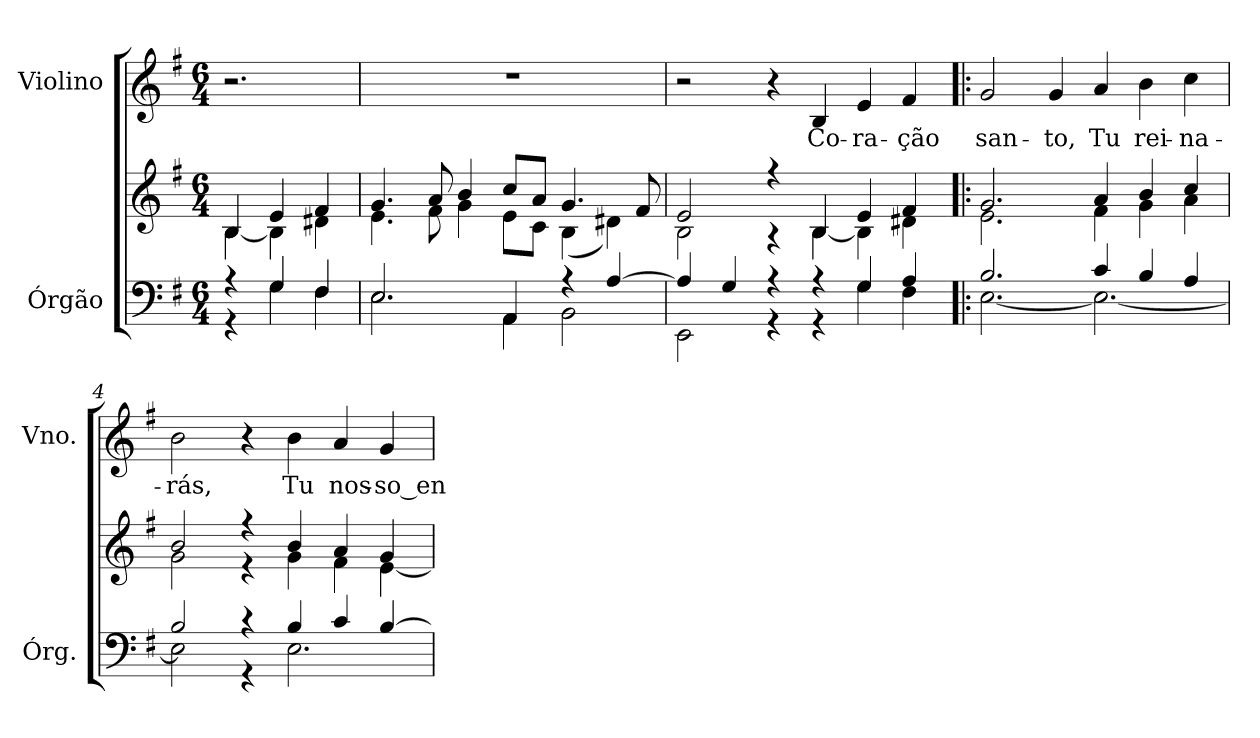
**kern	**kern	**kern	**text
*part2	*part2	*part1	*part1
*staff3	*staff2	*staff1	*staff1
*I"Órgão	*	*I"Violino	*
*I'Órg.	*	*I'Vno.	*
!!LO:PB:g=z
*clefF4	*clefG2	*clefG2	*
*k[f#]	*k[f#]	*k[f#]	*
*e:	*e:	*e:	*
*M6/4	*M6/4	*M6/4	*
*MM90	*MM90	*MM90	*
=	=	=	=
*^	*^	*	*
4r	4r	4Bi/	[<4Bi\	2.r	.
4Gi/	4Gi\	4ei/	4Bi\]	.	.
4F#i/	4F#i\	4f#i/	4d#Xi\	.	.
=1	=1	=1	=1	=1	=1
!	!	!	!	!LO:N:vis=1	!
2.Ei/	2.Ei\	4.gi/	4.ei\	1.r	.
.	.	8ai/	8f#i\	.	.
.	.	4bi/	4gi\	.	.
4AAi/	4AAi\	8cci/L	8ei\L	.	.
.	.	8ai/J	8ci\J	.	.
4r	2BBi\	4.gi/	(4Bi\	.	.
[>4Ai/	.	.	4d#Xi\)	.	.
.	.	8f#i/	.	.	.
=2	=2	=2	=2	=2	=2
4Ai/]	2EEi\	2ei/	2Bi\	2r	.
4Gi/	.	.	.	.	.
4r	4r	4r	4r	4r	.
!	!	!	!	!	!LO:LY:b:color=#000000
4r	4r	4Bi/	[<4Bi\	4Bi/	Co-
!	!	!	!	!	!LO:LY:b:color=#000000
4Gi/	4Gi\	4ei/	4Bi\]	4ei/	-ra-
!	!	!	!	!	!LO:LY:b:color=#000000
4Ai/	4F#i\	4f#i/	4d#Xi\	4f#i/	-ção
=3!|:	=3!|:	=3!|:	=3!|:	=3!|:	=3!|:
!	!	!	!	!	!LO:LY:b:color=#000000
2.Bi/	[<2.Ei\	2.gi/	2.ei\	2gi/	san-
!	!	!	!	!	!LO:LY:b:color=#000000
.	.	.	.	4gi/	-to,
!	!	!	!	!	!LO:LY:b:color=#000000
4ci/	2.Ei\_<	4ai/	4f#i\	4ai/	Tu
!	!	!	!	!	!LO:LY:b:color=#000000
4Bi/	.	4bi/	4gi\	4bi\	rei-
!	!	!	!	!	!LO:LY:b:color=#000000
4Ai/	.	4cci/	4ai\	4cci\	-na-
!!LO:LB:g=z
=4	=4	=4	=4	=4	=4
!	!	!	!	!	!LO:LY:b:color=#000000
2Bi/	2Ei\]	2bi/	2gi\	2bi\	-rás,
4r	4r	4r	4r	4r	.
!	!	!	!	!	!LO:LY:b:color=#000000
4Bi/	2.Ei\	4bi/	4gi\	4bi\	Tu
!	!	!	!	!	!LO:LY:b:color=#000000
4ci/	.	4ai/	4f#i\	4ai/	nos-
!	!	!	!	!	!LO:LY:b:color=#000000
[>4Bi/	.	4gi/	[<4ei\	4gi/	-so_en-
*v	*v	*	*	*	*
*	*v	*v	*	*
=	=	=	=
*-	*-	*-	*-
